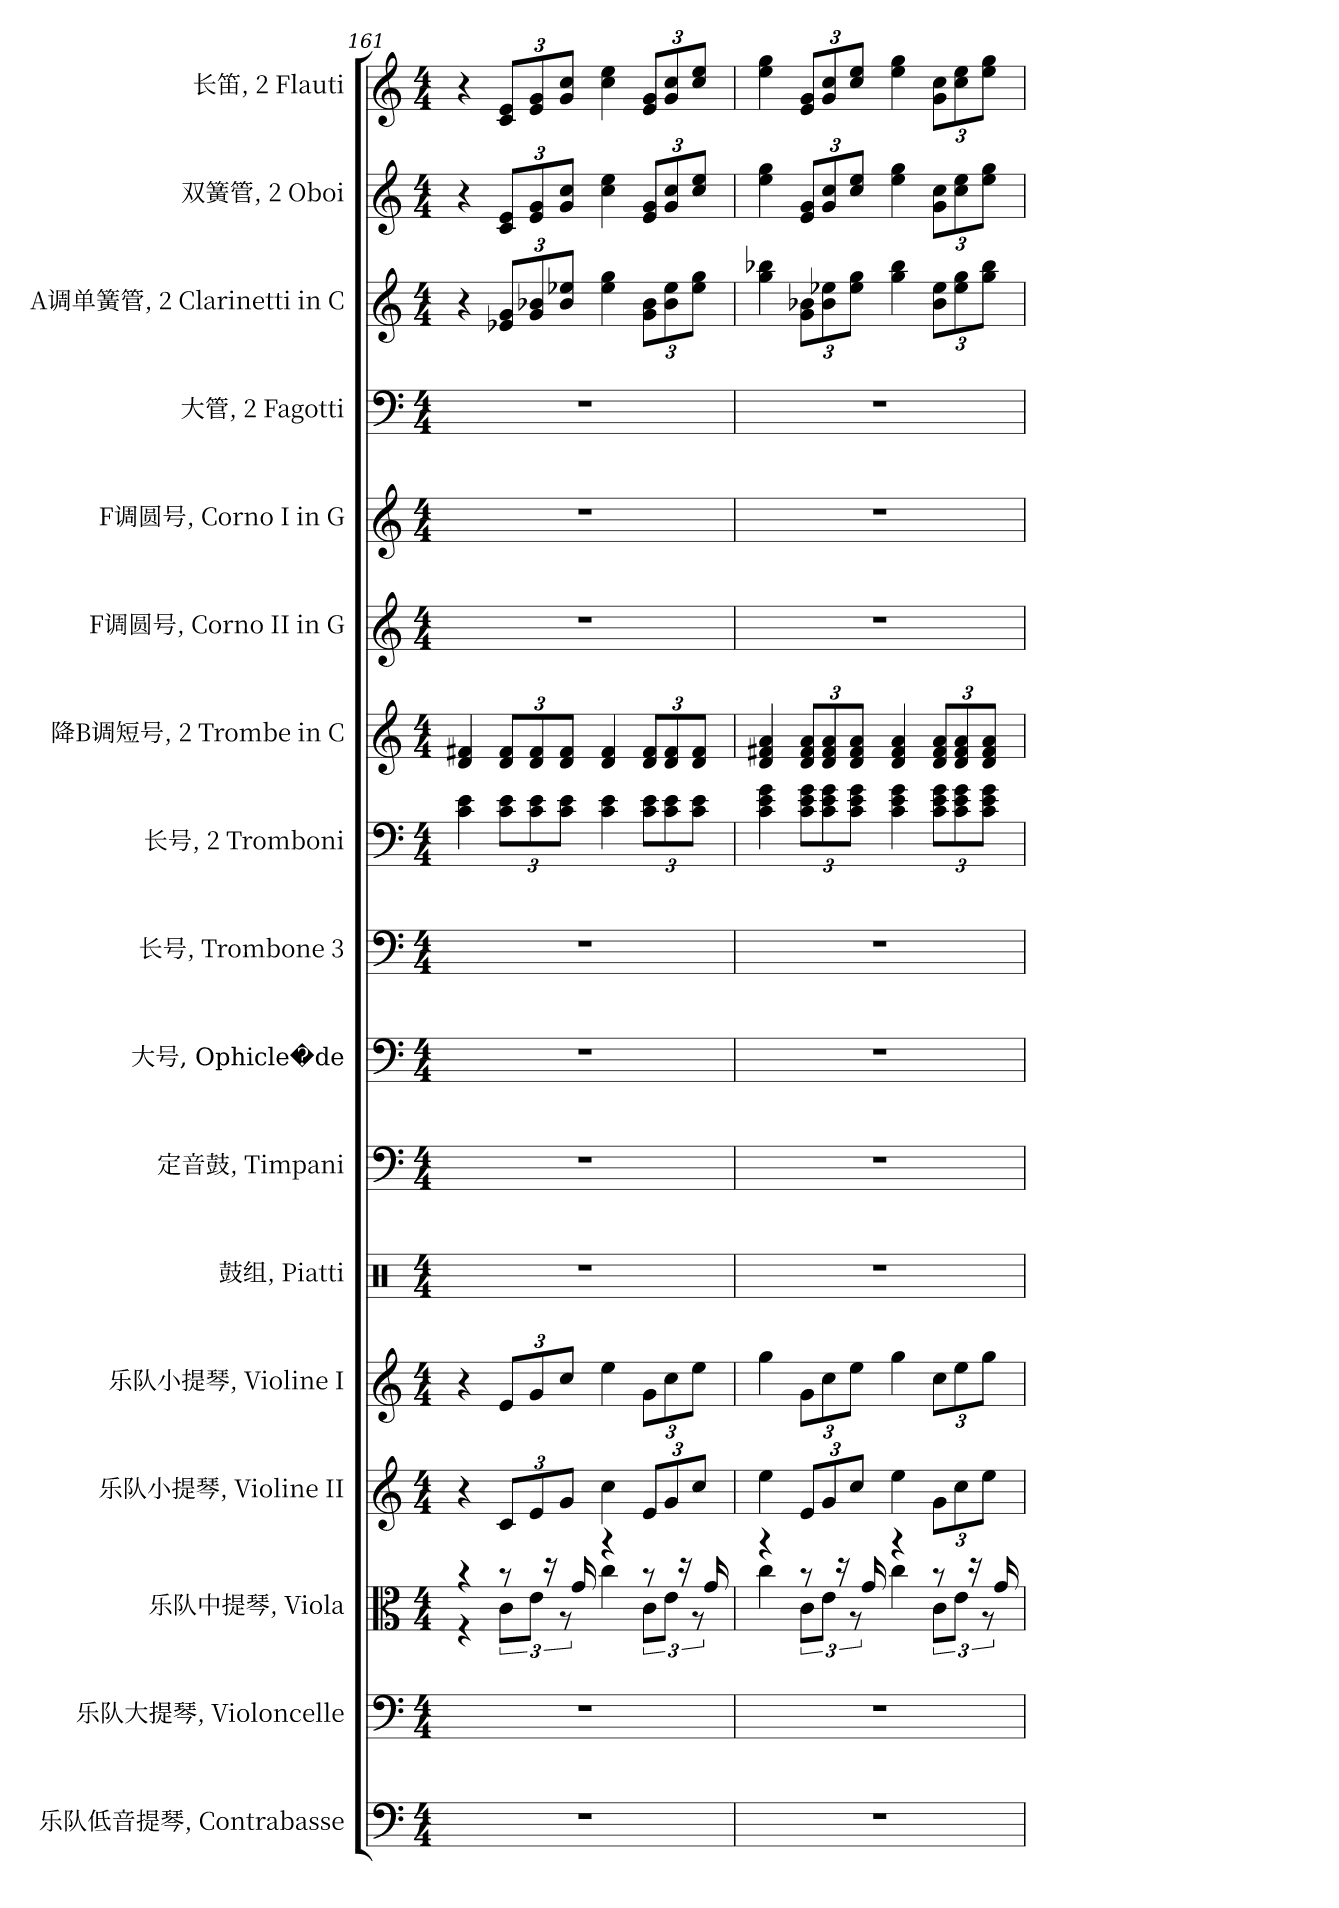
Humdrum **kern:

**kern	**kern	**kern	**kern	**kern	**kern	**kern	**kern	**kern	**kern	**kern	**kern	**kern	**kern	**kern	**kern	**kern
*part17	*part16	*part15	*part14	*part13	*part12	*part11	*part10	*part9	*part8	*part7	*part6	*part5	*part4	*part3	*part2	*part1
*staff17	*staff16	*staff15	*staff14	*staff13	*staff12	*staff11	*staff10	*staff9	*staff8	*staff7	*staff6	*staff5	*staff4	*staff3	*staff2	*staff1
*I"乐队低音提琴, Contrabasse	*I"乐队大提琴, Violoncelle	*I"乐队中提琴, Viola	*I"乐队小提琴, Violine II	*I"乐队小提琴, Violine I	*I"鼓组, Piatti	*I"定音鼓, Timpani	*I"大号, Ophicle�de	*I"长号, Trombone 3	*I"长号, 2 Tromboni	*I"降B调短号, 2 Trombe in C	*I"F调圆号, Corno II in G	*I"F调圆号, Corno I in G	*I"大管, 2 Fagotti	*I"A调单簧管, 2 Clarinetti in C	*I"双簧管, 2 Oboi	*I"长笛, 2 Flauti
*I'Cbs.	*	*	*	*	*	*I'Timp.	*	*I'Tbn.	*I'Tbn.	*	*	*	*	*I'A Cl.	*I'Ob.	*I'Fl.
*clefF4	*clefF4	*clefC3	*clefG2	*clefG2	*clefX	*clefF4	*clefF4	*clefF4	*clefF4	*clefG2	*clefG2	*clefG2	*clefF4	*clefG2	*clefG2	*clefG2
*ITrd7c12	*	*	*	*	*	*	*	*	*	*ITrd1c2	*ITrd4c7	*ITrd4c7	*	*ITrd2c3	*	*
*k[]	*k[]	*k[]	*k[]	*k[]	*k[]	*k[]	*k[]	*k[]	*k[]	*k[b-e-]	*k[b-]	*k[b-]	*k[]	*k[f#c#g#]	*k[]	*k[]
*M4/4	*M4/4	*M4/4	*M4/4	*M4/4	*M4/4	*M4/4	*M4/4	*M4/4	*M4/4	*M4/4	*M4/4	*M4/4	*M4/4	*M4/4	*M4/4	*M4/4
*MM162	*MM162	*MM162	*MM162	*MM162	*MM162	*MM162	*MM162	*MM162	*MM162	*MM162	*MM162	*MM162	*MM162	*MM162	*MM162	*MM162
=161	=161	=161	=161	=161	=161	=161	=161	=161	=161	=161	=161	=161	=161	=161	=161	=161
*	*	*^	*	*	*	*	*	*	*	*	*	*	*	*	*	*
1r	1r	4r	4r	4r	4r	1r	1r	1r	1r	4c\ 4e\	4c/ 4en/	1r	1r	1r	4r	4r	4r
*	*	*	*	*Xbrackettup	*Xbrackettup	*	*	*	*	*Xbrackettup	*Xbrackettup	*	*	*	*Xbrackettup	*Xbrackettup	*Xbrackettup
*	*	*	*	*	*	*	*	*	*	*	*	*	*	*	*	*	*MM171
.	.	8r	12c\L	12c/L	12e/L	.	.	.	.	12c\ 12e\L	12c/ 12e/L	.	.	.	12cn/ 12e/L	12c/ 12e/L	12c/ 12e/L
.	.	.	12e\J	12e/	12g/	.	.	.	.	12c\ 12e\	12c/ 12e/	.	.	.	12e/ 12gn/	12e/ 12g/	12e/ 12g/
.	.	16r	.	.	.	.	.	.	.	.	.	.	.	.	.	.	.
.	.	.	12r	12g/J	12cc/J	.	.	.	.	12c\ 12e\J	12c/ 12e/J	.	.	.	12g/ 12ccn/J	12g/ 12cc/J	12g/ 12cc/J
.	.	16g/	.	.	.	.	.	.	.	.	.	.	.	.	.	.	.
*	*	*	*	*	*	*	*	*	*	*	*	*	*	*	*	*	*MM162
.	.	4r	4cc\	4cc\	4ee\	.	.	.	.	4c\ 4e\	4c/ 4e/	.	.	.	4cc\ 4ee\	4cc\ 4ee\	4cc\ 4ee\
*	*	*	*	*	*	*	*	*	*	*	*	*	*	*	*	*	*MM168
.	.	8r	12c\L	12e/L	12g\L	.	.	.	.	12c\ 12e\L	12c/ 12e/L	.	.	.	12e\ 12g\L	12e/ 12g/L	12e/ 12g/L
.	.	.	12e\J	12g/	12cc\	.	.	.	.	12c\ 12e\	12c/ 12e/	.	.	.	12g\ 12cc\	12g/ 12cc/	12g/ 12cc/
.	.	16r	.	.	.	.	.	.	.	.	.	.	.	.	.	.	.
.	.	.	12r	12cc/J	12ee\J	.	.	.	.	12c\ 12e\J	12c/ 12e/J	.	.	.	12cc\ 12ee\J	12cc/ 12ee/J	12cc/ 12ee/J
.	.	16g/	.	.	.	.	.	.	.	.	.	.	.	.	.	.	.
!!LO:PB:g=z
=162	=162	=162	=162	=162	=162	=162	=162	=162	=162	=162	=162	=162	=162	=162	=162	=162	=162
*	*	*	*	*	*	*	*	*	*	*	*	*	*	*	*	*	*MM159
1r	1r	4r	4cc\	4ee\	4gg\	1r	1r	1r	1r	4c\ 4e\ 4g\	4c/ 4en/ 4g/	1r	1r	1r	4ee\ 4ggn\	4ee\ 4gg\	4ee\ 4gg\
*	*	*	*	*	*	*	*	*	*	*	*	*	*	*	*	*	*MM165
.	.	8r	12c\L	12e/L	12g\L	.	.	.	.	12c\ 12e\ 12g\L	12c/ 12e/ 12g/L	.	.	.	12e\ 12gn\L	12e/ 12g/L	12e/ 12g/L
.	.	.	12e\J	12g/	12cc\	.	.	.	.	12c\ 12e\ 12g\	12c/ 12e/ 12g/	.	.	.	12g\ 12ccn\	12g/ 12cc/	12g/ 12cc/
.	.	16r	.	.	.	.	.	.	.	.	.	.	.	.	.	.	.
.	.	.	12r	12cc/J	12ee\J	.	.	.	.	12c\ 12e\ 12g\J	12c/ 12e/ 12g/J	.	.	.	12cc\ 12ee\J	12cc/ 12ee/J	12cc/ 12ee/J
.	.	16g/	.	.	.	.	.	.	.	.	.	.	.	.	.	.	.
*	*	*	*	*	*	*	*	*	*	*	*	*	*	*	*	*	*MM158
.	.	4r	4cc\	4ee\	4gg\	.	.	.	.	4c\ 4e\ 4g\	4c/ 4e/ 4g/	.	.	.	4ee\ 4gg\	4ee\ 4gg\	4ee\ 4gg\
*	*	*	*	*	*	*	*	*	*	*	*	*	*	*	*	*	*MM152
.	.	8r	12c\L	12g\L	12cc\L	.	.	.	.	12c\ 12e\ 12g\L	12c/ 12e/ 12g/L	.	.	.	12g\ 12cc\L	12g\ 12cc\L	12g\ 12cc\L
.	.	.	12e\J	12cc\	12ee\	.	.	.	.	12c\ 12e\ 12g\	12c/ 12e/ 12g/	.	.	.	12cc\ 12ee\	12cc\ 12ee\	12cc\ 12ee\
.	.	16r	.	.	.	.	.	.	.	.	.	.	.	.	.	.	.
.	.	.	12r	12ee\J	12gg\J	.	.	.	.	12c\ 12e\ 12g\J	12c/ 12e/ 12g/J	.	.	.	12ee\ 12gg\J	12ee\ 12gg\J	12ee\ 12gg\J
.	.	16g/	.	.	.	.	.	.	.	.	.	.	.	.	.	.	.
*	*	*v	*v	*	*	*	*	*	*	*	*	*	*	*	*	*	*
=	=	=	=	=	=	=	=	=	=	=	=	=	=	=	=	=
*-	*-	*-	*-	*-	*-	*-	*-	*-	*-	*-	*-	*-	*-	*-	*-	*-
